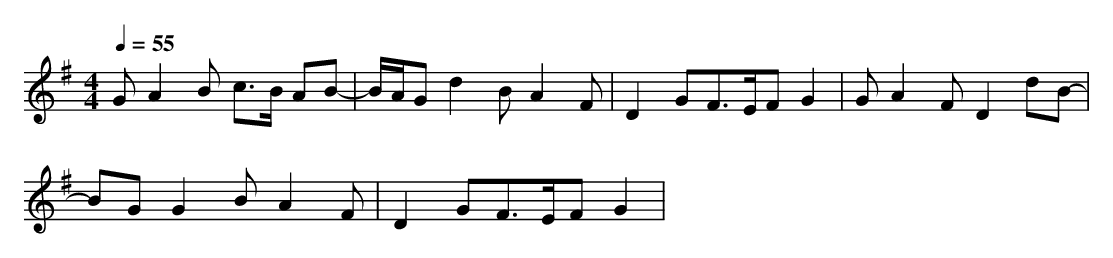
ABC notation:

X:1
T:
M: 4/4
L: 1/8
Q:1/4=55
K:G % 1 sharps
GA2B c>B AB-|B/2A/2G d2 BA2F|D2 GF>EF G2|GA2F D2 dB-|
BG G2 BA2F|D2 GF>EF G2|
